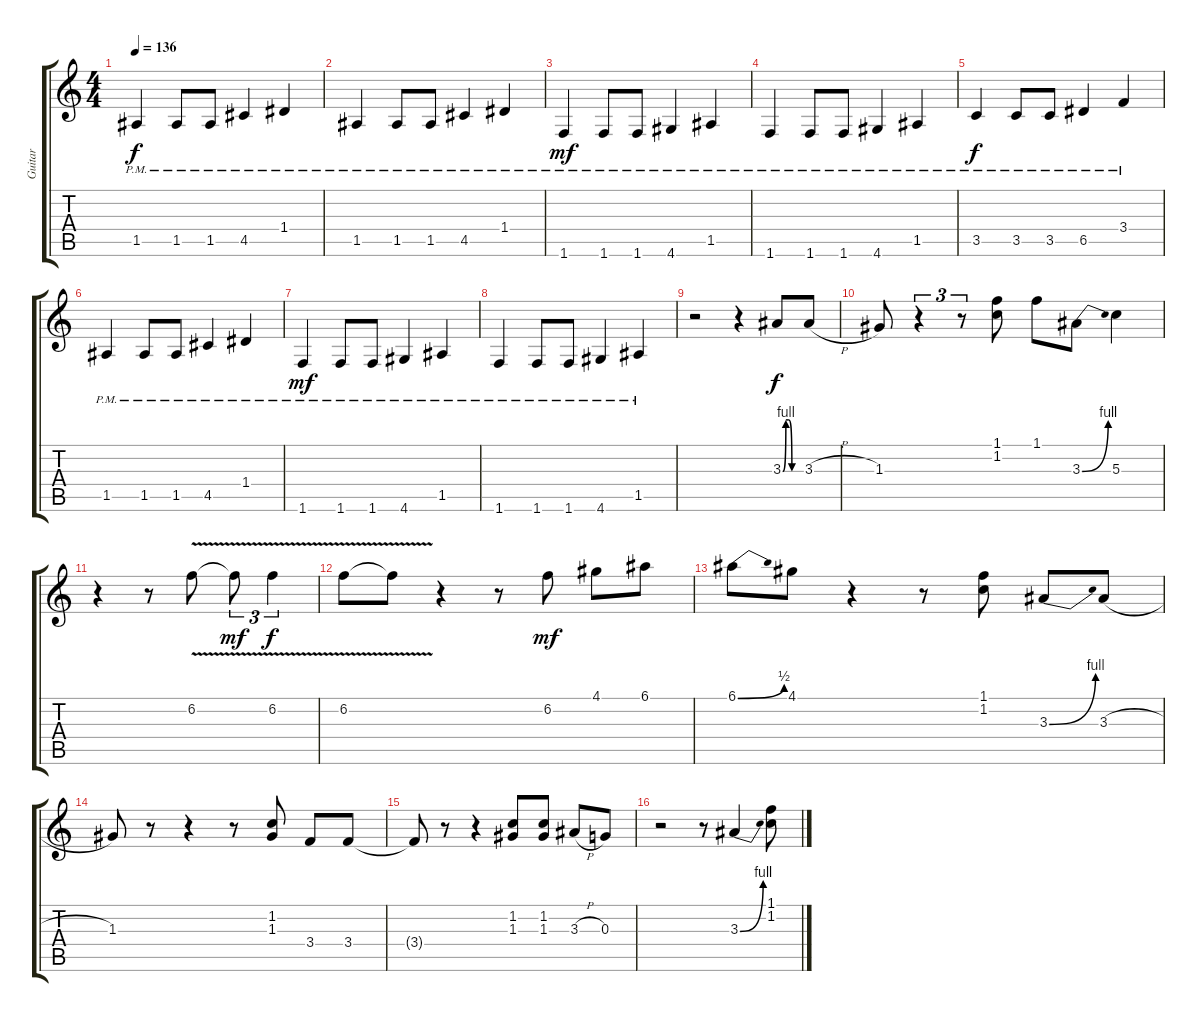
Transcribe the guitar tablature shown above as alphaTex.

\track ("Guitar" "Guitar") {instrument distortionguitar}
\staff {score tabs}
\tuning (E4 B3 G3 D3 A2 E2) {hide}
\ts (4 4)
\tempo 136
\clef g2
\ks c
1.5{pm}.4{dy f} 1.5{pm}.8 1.5{pm}.8 4.5{pm}.4 1.4{pm}.4 |
1.5{pm}.4 1.5{pm}.8 1.5{pm}.8 4.5{pm}.4 1.4{pm}.4 |
1.6{pm}.4{dy mf} 1.6{pm}.8 1.6{pm}.8 4.6{pm}.4 1.5{pm}.4 |
1.6{pm}.4 1.6{pm}.8 1.6{pm}.8 4.6{pm}.4 1.5{pm}.4 |
3.5{pm}.4{dy f} 3.5{pm}.8 3.5{pm}.8 6.5{pm}.4 3.4{pm}.4 |
1.5{pm}.4 1.5{pm}.8 1.5{pm}.8 4.5{pm}.4 1.4{pm}.4 |
1.6{pm}.4{dy mf} 1.6{pm}.8 1.6{pm}.8 4.6{pm}.4 1.5{pm}.4 |
1.6{pm}.4 1.6{pm}.8 1.6{pm}.8 4.6{pm}.4 1.5{pm}.4 |
r.2 r.4 3.3{be (custom 0 0 10 4 20 4 30 0 60 0)}.8{dy f} 3.3{h}.8 |
1.3.8 r.4{tu (3 2)} r.8{tu (3 2)} (1.1 1.2).8 1.1.8 3.3{be (bend 0 0 60 4)}.8 5.3.4 |
r.4 r.8 6.2{v}.8 6.2{t}.8{tu (3 2) dy mf} 6.2{v}.4{tu (3 2) dy f} |
6.2{v}.8 6.2{t}.8 r.4 r.8 6.2.8{dy mf} 4.1.8 6.1.8 |
6.1{be (bend 0 0 60 2)}.8 4.1.8 r.4 r.8 (1.1 1.2).8 3.3{be (bend 0 0 60 4)}.8 3.3{h}.8 |
1.3.8 r.8 r.4 r.8 (1.2 1.3).8 3.4.8 3.4.8 |
3.4{t}.8 r.8 r.4 (1.2 1.3).8 (1.2 1.3).8 3.3{h}.8 0.3.8 |
r.2 r.8 3.3{be (bend 0 0 60 4)}.4 (1.1 1.2).8
